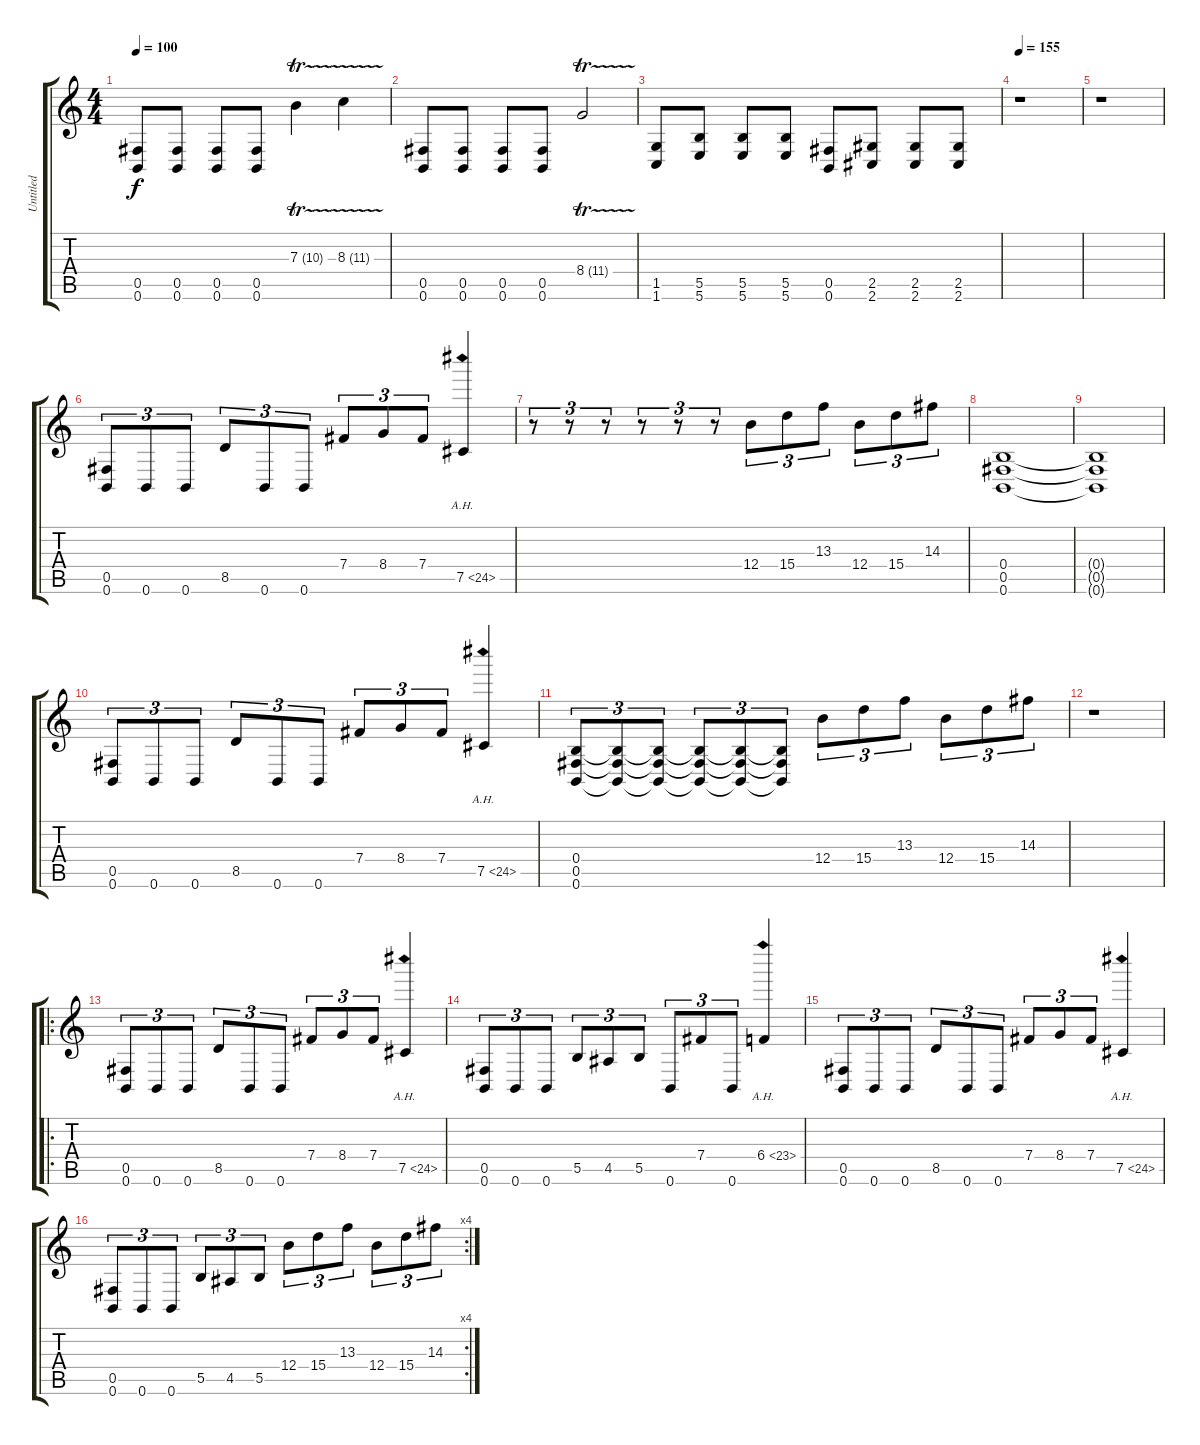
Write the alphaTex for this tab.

\track ("Untitled" "Untitled") {instrument overdrivenguitar}
\staff {score tabs}
\tuning (Db4 Ab3 E3 B2 Gb2 B1) {hide}
\ts (4 4)
\tempo 100
\clef g2
\ks c
(0.5 0.6).8{dy f} (0.5 0.6).8 (0.5 0.6).8 (0.5 0.6).8 7.3{tr (10 32)}.4 8.3{tr (11 32)}.4 |
(0.5 0.6).8 (0.5 0.6).8 (0.5 0.6).8 (0.5 0.6).8 8.4{tr (11 32)}.2 |
(1.5 1.6).8 (5.5 5.6).8 (5.5 5.6).8 (5.5 5.6).8 (0.5 0.6).8 (2.5 2.6).8 (2.5 2.6).8 (2.5 2.6).8 |
\tempo 155
r.1 |
r.1 |
(0.5 0.6).8{tu (3 2)} 0.6.8{tu (3 2)} 0.6.8{tu (3 2)} 8.5.8{tu (3 2)} 0.6.8{tu (3 2)} 0.6.8{tu (3 2)} 7.4.8{tu (3 2)} 8.4.8{tu (3 2)} 7.4.8{tu (3 2)} 7.5{ah 17}.4 |
r.8{tu (3 2)} r.8{tu (3 2)} r.8{tu (3 2)} r.8{tu (3 2)} r.8{tu (3 2)} r.8{tu (3 2)} 12.4.8{tu (3 2)} 15.4.8{tu (3 2)} 13.3.8{tu (3 2)} 12.4.8{tu (3 2)} 15.4.8{tu (3 2)} 14.3.8{tu (3 2)} |
(0.4 0.5 0.6).1 |
(0.4{t} 0.5{t} 0.6{t}).1 |
(0.5 0.6).8{tu (3 2)} 0.6.8{tu (3 2)} 0.6.8{tu (3 2)} 8.5.8{tu (3 2)} 0.6.8{tu (3 2)} 0.6.8{tu (3 2)} 7.4.8{tu (3 2)} 8.4.8{tu (3 2)} 7.4.8{tu (3 2)} 7.5{ah 17}.4 |
(0.4 0.5 0.6).8{tu (3 2)} (0.4{t} 0.5{t} 0.6{t}).8{tu (3 2)} (0.4{t} 0.5{t} 0.6{t}).8{tu (3 2)} (0.4{t} 0.5{t} 0.6{t}).8{tu (3 2)} (0.4{t} 0.5{t} 0.6{t}).8{tu (3 2)} (0.4{t} 0.5{t} 0.6{t}).8{tu (3 2)} 12.4.8{tu (3 2)} 15.4.8{tu (3 2)} 13.3.8{tu (3 2)} 12.4.8{tu (3 2)} 15.4.8{tu (3 2)} 14.3.8{tu (3 2)} |
r.1 |
\ro
(0.5 0.6).8{tu (3 2)} 0.6.8{tu (3 2)} 0.6.8{tu (3 2)} 8.5.8{tu (3 2)} 0.6.8{tu (3 2)} 0.6.8{tu (3 2)} 7.4.8{tu (3 2)} 8.4.8{tu (3 2)} 7.4.8{tu (3 2)} 7.5{ah 17}.4 |
(0.5 0.6).8{tu (3 2)} 0.6.8{tu (3 2)} 0.6.8{tu (3 2)} 5.5.8{tu (3 2)} 4.5.8{tu (3 2)} 5.5.8{tu (3 2)} 0.6.8{tu (3 2)} 7.4.8{tu (3 2)} 0.6.8{tu (3 2)} 6.4{ah 17}.4 |
(0.5 0.6).8{tu (3 2)} 0.6.8{tu (3 2)} 0.6.8{tu (3 2)} 8.5.8{tu (3 2)} 0.6.8{tu (3 2)} 0.6.8{tu (3 2)} 7.4.8{tu (3 2)} 8.4.8{tu (3 2)} 7.4.8{tu (3 2)} 7.5{ah 17}.4 |
\rc 4
(0.5 0.6).8{tu (3 2)} 0.6.8{tu (3 2)} 0.6.8{tu (3 2)} 5.5.8{tu (3 2)} 4.5.8{tu (3 2)} 5.5.8{tu (3 2)} 12.4.8{tu (3 2)} 15.4.8{tu (3 2)} 13.3.8{tu (3 2)} 12.4.8{tu (3 2)} 15.4.8{tu (3 2)} 14.3.8{tu (3 2)}
